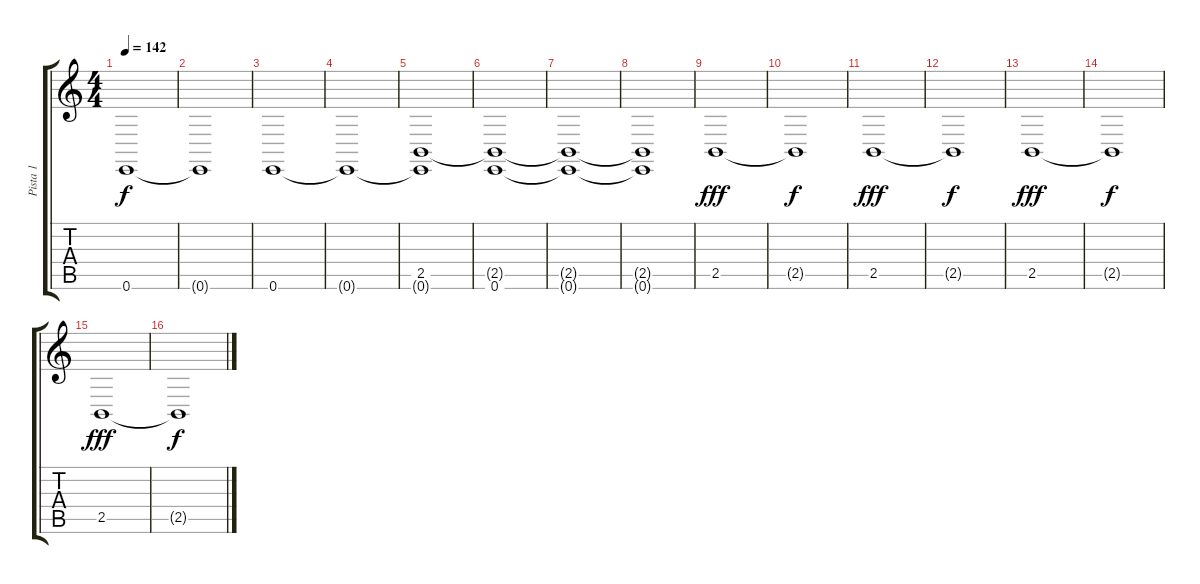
\track ("Pista 1" "Pista 1") {instrument birdtweet}
\staff {score tabs}
\tuning (E4 B3 G3 D3 A2 E2) {hide}
\ts (4 4)
\tempo 142
\clef g2
\ks c
0.6.1{dy f instrument birdtweet} |
0.6{t}.1 |
0.6.1 |
0.6{t}.1 |
(2.5 0.6{t}).1 |
(2.5{t} 0.6).1 |
(2.5{t} 0.6{t}).1 |
(2.5{t} 0.6{t}).1 |
2.5.1{dy fff} |
2.5{t}.1{dy f} |
2.5.1{dy fff} |
2.5{t}.1{dy f} |
2.5.1{dy fff} |
2.5{t}.1{dy f} |
2.5.1{dy fff} |
2.5{t}.1{dy f}
